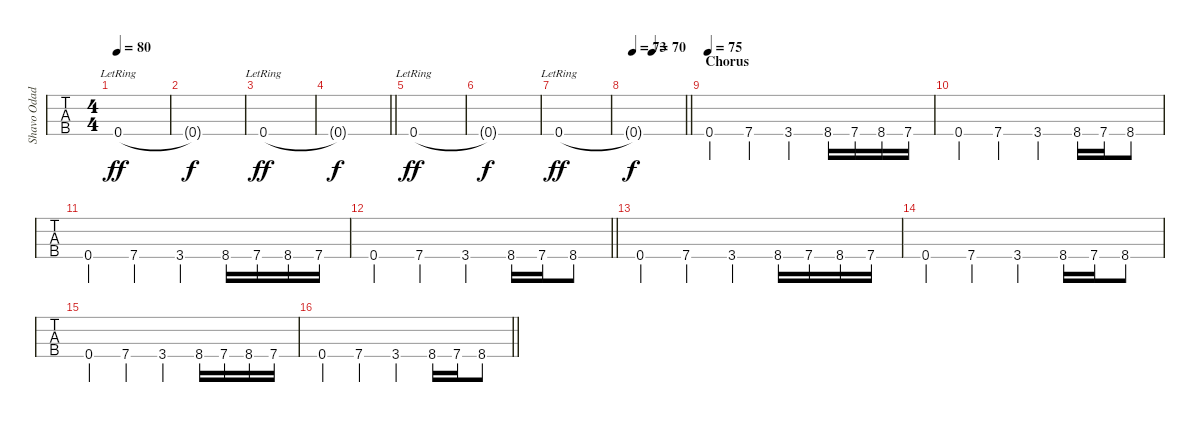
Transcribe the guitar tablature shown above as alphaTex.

\track ("Shavo Odadjian (bass)" "Shavo Odad") {instrument electricbasspick}
\staff {tabs}
\tuning (G2 D2 A1 D1) {hide}
\ts (4 4)
\tempo 80
\clef f4
\ks c
0.4{ac lr}.1{dy ff} |
0.4{t}.1{dy f} |
0.4{ac lr}.1{dy ff} |
\barLineRight lightlight
0.4{t}.1{dy f} |
0.4{ac lr}.1{dy ff} |
0.4{t}.1{dy f} |
0.4{ac lr}.1{dy ff} |
\tempo 73
\tempo (70 0.375)
\barLineRight lightlight
0.4{t}.1{dy f} |
\section ("" "Chorus")
\tempo 75
0.4.4{volume 12} 7.4.4 3.4.4 8.4.16 7.4.16 8.4.16 7.4.16 |
0.4.4 7.4.4 3.4.4 8.4.16 7.4.16 8.4.8 |
0.4.4 7.4.4 3.4.4 8.4.16 7.4.16 8.4.16 7.4.16 |
\barLineRight lightlight
0.4.4 7.4.4 3.4.4 8.4.16 7.4.16 8.4.8 |
0.4.4 7.4.4 3.4.4 8.4.16 7.4.16 8.4.16 7.4.16 |
0.4.4 7.4.4 3.4.4 8.4.16 7.4.16 8.4.8 |
0.4.4 7.4.4 3.4.4 8.4.16 7.4.16 8.4.16 7.4.16 |
\barLineRight lightlight
0.4.4 7.4.4 3.4.4 8.4.16 7.4.16 8.4.8
